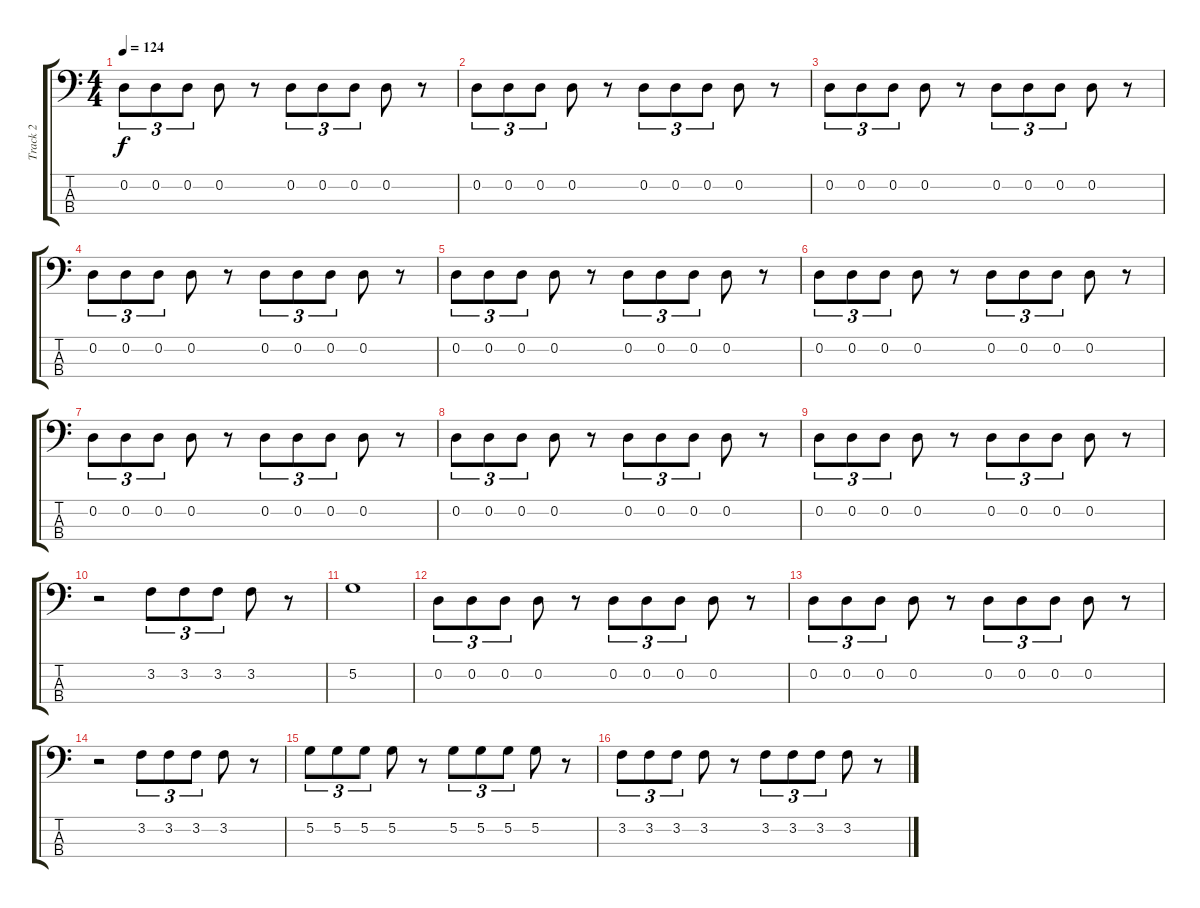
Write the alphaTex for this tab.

\track ("Track 2" "Track 2") {instrument electricbasspick}
\staff {score tabs}
\tuning (G2 D2 A1 D1) {hide}
\ts (4 4)
\tempo 124
\clef f4
\ks c
0.2.8{tu (3 2) dy f} 0.2.8{tu (3 2)} 0.2.8{tu (3 2)} 0.2.8 r.8 0.2.8{tu (3 2)} 0.2.8{tu (3 2)} 0.2.8{tu (3 2)} 0.2.8 r.8 |
0.2.8{tu (3 2)} 0.2.8{tu (3 2)} 0.2.8{tu (3 2)} 0.2.8 r.8 0.2.8{tu (3 2)} 0.2.8{tu (3 2)} 0.2.8{tu (3 2)} 0.2.8 r.8 |
0.2.8{tu (3 2)} 0.2.8{tu (3 2)} 0.2.8{tu (3 2)} 0.2.8 r.8 0.2.8{tu (3 2)} 0.2.8{tu (3 2)} 0.2.8{tu (3 2)} 0.2.8 r.8 |
0.2.8{tu (3 2)} 0.2.8{tu (3 2)} 0.2.8{tu (3 2)} 0.2.8 r.8 0.2.8{tu (3 2)} 0.2.8{tu (3 2)} 0.2.8{tu (3 2)} 0.2.8 r.8 |
0.2.8{tu (3 2)} 0.2.8{tu (3 2)} 0.2.8{tu (3 2)} 0.2.8 r.8 0.2.8{tu (3 2)} 0.2.8{tu (3 2)} 0.2.8{tu (3 2)} 0.2.8 r.8 |
0.2.8{tu (3 2)} 0.2.8{tu (3 2)} 0.2.8{tu (3 2)} 0.2.8 r.8 0.2.8{tu (3 2)} 0.2.8{tu (3 2)} 0.2.8{tu (3 2)} 0.2.8 r.8 |
0.2.8{tu (3 2)} 0.2.8{tu (3 2)} 0.2.8{tu (3 2)} 0.2.8 r.8 0.2.8{tu (3 2)} 0.2.8{tu (3 2)} 0.2.8{tu (3 2)} 0.2.8 r.8 |
0.2.8{tu (3 2)} 0.2.8{tu (3 2)} 0.2.8{tu (3 2)} 0.2.8 r.8 0.2.8{tu (3 2)} 0.2.8{tu (3 2)} 0.2.8{tu (3 2)} 0.2.8 r.8 |
0.2.8{tu (3 2)} 0.2.8{tu (3 2)} 0.2.8{tu (3 2)} 0.2.8 r.8 0.2.8{tu (3 2)} 0.2.8{tu (3 2)} 0.2.8{tu (3 2)} 0.2.8 r.8 |
r.2 3.2.8{tu (3 2)} 3.2.8{tu (3 2)} 3.2.8{tu (3 2)} 3.2.8 r.8 |
5.2.1 |
0.2.8{tu (3 2)} 0.2.8{tu (3 2)} 0.2.8{tu (3 2)} 0.2.8 r.8 0.2.8{tu (3 2)} 0.2.8{tu (3 2)} 0.2.8{tu (3 2)} 0.2.8 r.8 |
0.2.8{tu (3 2)} 0.2.8{tu (3 2)} 0.2.8{tu (3 2)} 0.2.8 r.8 0.2.8{tu (3 2)} 0.2.8{tu (3 2)} 0.2.8{tu (3 2)} 0.2.8 r.8 |
r.2 3.2.8{tu (3 2)} 3.2.8{tu (3 2)} 3.2.8{tu (3 2)} 3.2.8 r.8 |
5.2.8{tu (3 2)} 5.2.8{tu (3 2)} 5.2.8{tu (3 2)} 5.2.8 r.8 5.2.8{tu (3 2)} 5.2.8{tu (3 2)} 5.2.8{tu (3 2)} 5.2.8 r.8 |
3.2.8{tu (3 2)} 3.2.8{tu (3 2)} 3.2.8{tu (3 2)} 3.2.8 r.8 3.2.8{tu (3 2)} 3.2.8{tu (3 2)} 3.2.8{tu (3 2)} 3.2.8 r.8
